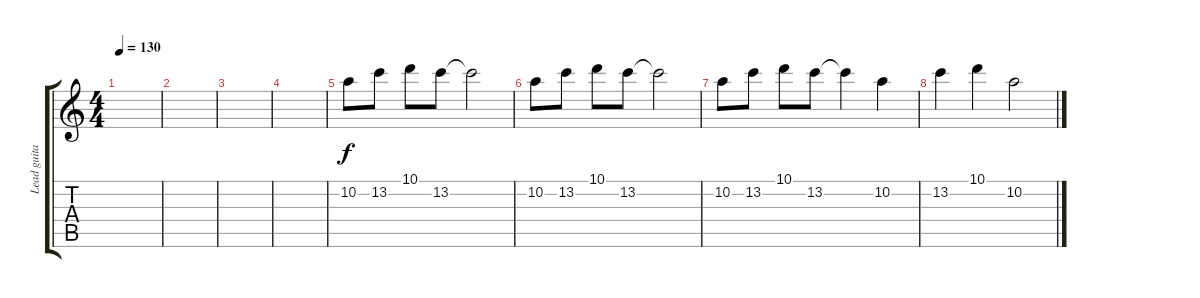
\track ("Lead guitar" "Lead guita") {instrument distortionguitar}
\staff {score tabs}
\tuning (E4 B3 G3 D3 A2 E2) {hide}
\ts (4 4)
\tempo 130
\clef g2
\ks c
|
|
|
|
10.2.8 13.2.8 10.1.8 13.2.8 13.2{t}.2 |
10.2.8 13.2.8 10.1.8 13.2.8 13.2{t}.2 |
10.2.8 13.2.8 10.1.8 13.2.8 13.2{t}.4 10.2.4 |
13.2.4 10.1.4 10.2.2
